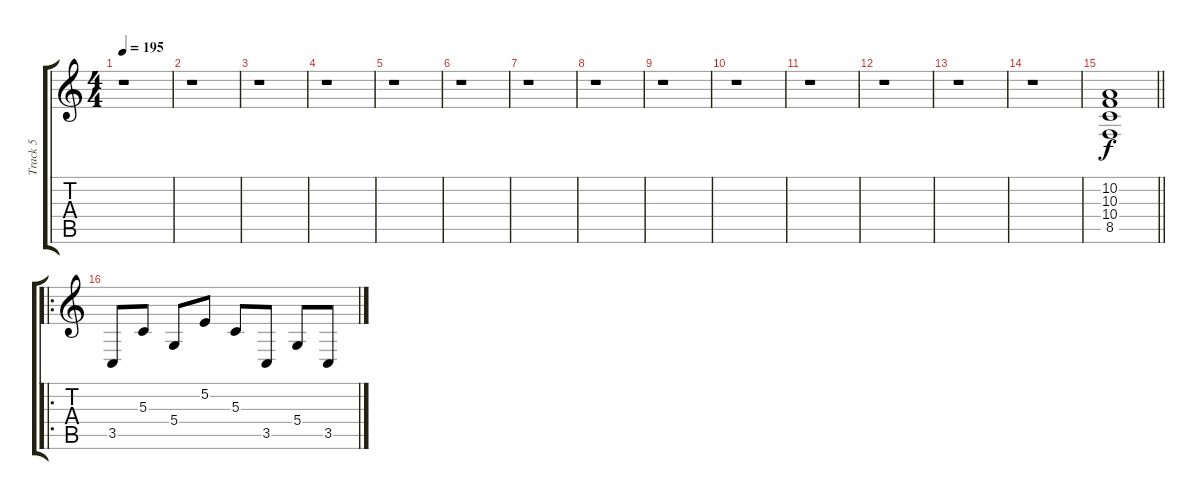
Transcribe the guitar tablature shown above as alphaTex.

\track ("Track 5" "Track 5") {instrument brightacousticpiano}
\staff {score tabs}
\tuning (E4 B3 G3 D3 A2 E2) {hide}
\ts (4 4)
\tempo 195
\clef g2
\ks c
r.1{dy f} |
r.1 |
r.1 |
r.1 |
r.1 |
r.1 |
r.1 |
r.1 |
r.1 |
r.1 |
r.1 |
r.1 |
r.1 |
r.1 |
\barLineRight lightlight
(10.2 10.3 10.4 8.5).1 |
\ro
3.5.8 5.3.8 5.4.8 5.2.8 5.3.8 3.5.8 5.4.8 3.5.8
